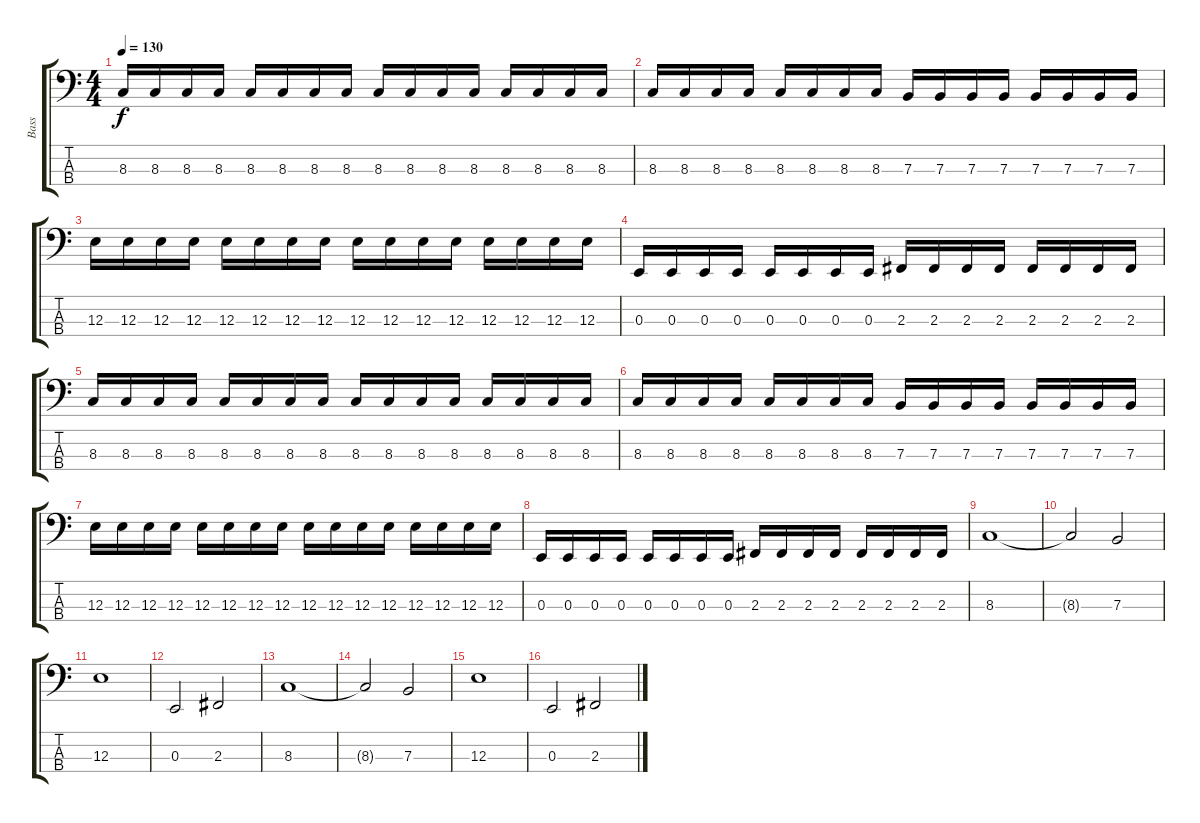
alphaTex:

\track ("Bass" "Bass") {instrument synthbass2}
\staff {score tabs}
\tuning (D2 A1 E1 A0) {hide}
\ts (4 4)
\tempo 130
\clef f4
\ks c
8.3.16{dy f volume 11 instrument electricbassfinger} 8.3.16 8.3.16 8.3.16 8.3.16 8.3.16 8.3.16 8.3.16 8.3.16 8.3.16 8.3.16 8.3.16 8.3.16 8.3.16 8.3.16 8.3.16 |
8.3.16 8.3.16 8.3.16 8.3.16 8.3.16 8.3.16 8.3.16 8.3.16 7.3.16 7.3.16 7.3.16 7.3.16 7.3.16 7.3.16 7.3.16 7.3.16 |
12.3.16 12.3.16 12.3.16 12.3.16 12.3.16 12.3.16 12.3.16 12.3.16 12.3.16 12.3.16 12.3.16 12.3.16 12.3.16 12.3.16 12.3.16 12.3.16 |
0.3.16 0.3.16 0.3.16 0.3.16 0.3.16 0.3.16 0.3.16 0.3.16 2.3.16 2.3.16 2.3.16 2.3.16 2.3.16 2.3.16 2.3.16 2.3.16 |
8.3.16 8.3.16 8.3.16 8.3.16 8.3.16 8.3.16 8.3.16 8.3.16 8.3.16 8.3.16 8.3.16 8.3.16 8.3.16 8.3.16 8.3.16 8.3.16 |
8.3.16 8.3.16 8.3.16 8.3.16 8.3.16 8.3.16 8.3.16 8.3.16 7.3.16 7.3.16 7.3.16 7.3.16 7.3.16 7.3.16 7.3.16 7.3.16 |
12.3.16 12.3.16 12.3.16 12.3.16 12.3.16 12.3.16 12.3.16 12.3.16 12.3.16 12.3.16 12.3.16 12.3.16 12.3.16 12.3.16 12.3.16 12.3.16 |
0.3.16 0.3.16 0.3.16 0.3.16 0.3.16 0.3.16 0.3.16 0.3.16 2.3.16 2.3.16 2.3.16 2.3.16 2.3.16 2.3.16 2.3.16 2.3.16 |
8.3.1{volume 13 instrument synthbass2} |
8.3{t}.2 7.3.2 |
12.3.1 |
0.3.2 2.3.2 |
8.3.1 |
8.3{t}.2 7.3.2 |
12.3.1 |
0.3.2 2.3.2
